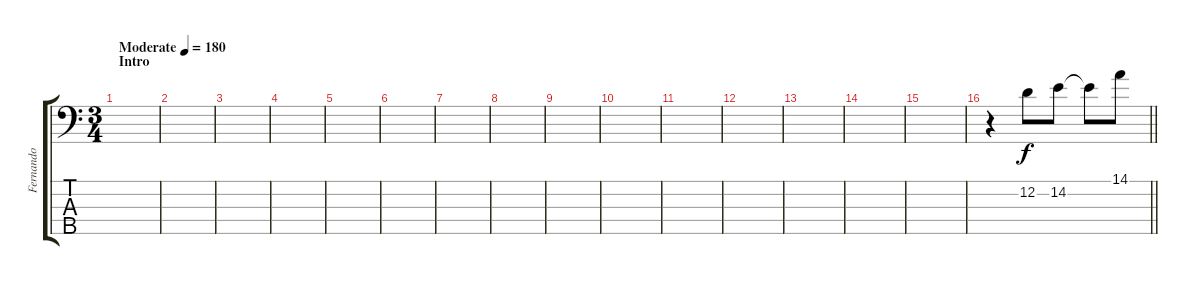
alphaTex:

\track ("Fernando" "Fernando") {instrument fretlessbass}
\staff {score tabs}
\tuning (G2 D2 A1 E1 B0) {hide}
\ts (3 4)
\section ("" "Intro")
\tempo (180 "Moderate")
\clef f4
\ks c
|
|
|
|
|
|
|
|
|
|
|
|
|
|
|
\barLineRight lightlight
r.4 12.2.8 14.2.8 14.2{t}.8 14.1.8
